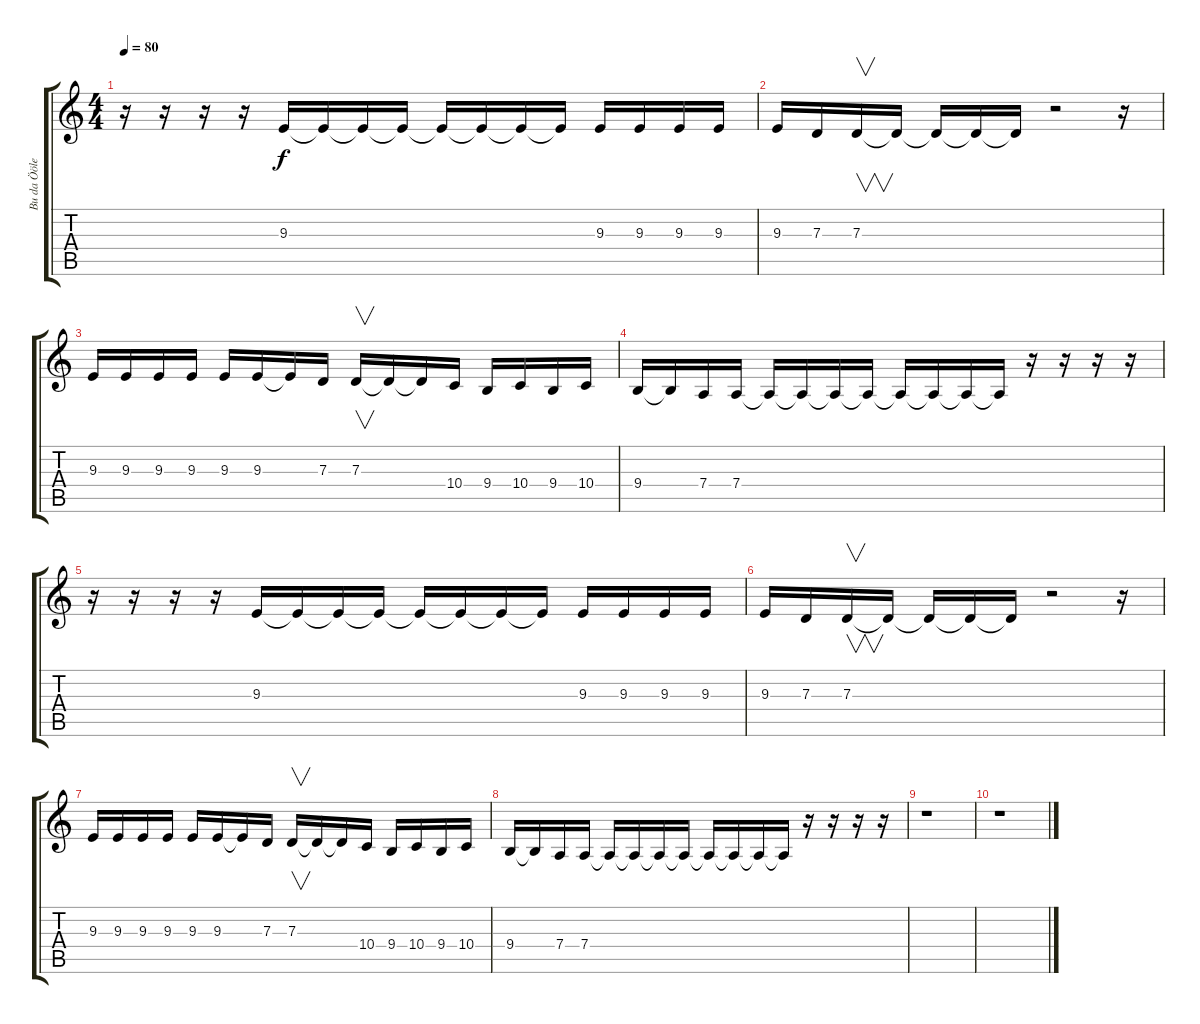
\track ("Bu da Ööle :))" "Bu da Ööle") {instrument synthvoice}
\staff {score tabs}
\tuning (E4 B3 G3 D3 A2 E2) {hide}
\ts (4 4)
\tempo 80
\clef g2
\ks c
r.16{dy f} r.16 r.16 r.16 9.3.16 9.3{t}.16 9.3{t}.16 9.3{t}.16 9.3{t}.16 9.3{t}.16 9.3{t}.16 9.3{t}.16 9.3.16 9.3.16 9.3.16 9.3.16 |
9.3.16 7.3.16 7.3.16{v} 7.3{t}.16 7.3{t}.16 7.3{t}.16 7.3{t}.16 r.2 r.16 |
9.3.16 9.3.16 9.3.16 9.3.16 9.3.16 9.3.16 9.3{t}.16 7.3.16 7.3.16{v} 7.3{t}.16 7.3{t}.16 10.4.16 9.4.16 10.4.16 9.4.16 10.4.16 |
9.4.16 9.4{t}.16 7.4.16 7.4.16 7.4{t}.16 7.4{t}.16 7.4{t}.16 7.4{t}.16 7.4{t}.16 7.4{t}.16 7.4{t}.16 7.4{t}.16 r.16 r.16 r.16 r.16 |
r.16 r.16 r.16 r.16 9.3.16 9.3{t}.16 9.3{t}.16 9.3{t}.16 9.3{t}.16 9.3{t}.16 9.3{t}.16 9.3{t}.16 9.3.16 9.3.16 9.3.16 9.3.16 |
9.3.16 7.3.16 7.3.16{v} 7.3{t}.16 7.3{t}.16 7.3{t}.16 7.3{t}.16 r.2 r.16 |
9.3.16 9.3.16 9.3.16 9.3.16 9.3.16 9.3.16 9.3{t}.16 7.3.16 7.3.16{v} 7.3{t}.16 7.3{t}.16 10.4.16 9.4.16 10.4.16 9.4.16 10.4.16 |
9.4.16 9.4{t}.16 7.4.16 7.4.16 7.4{t}.16 7.4{t}.16 7.4{t}.16 7.4{t}.16 7.4{t}.16 7.4{t}.16 7.4{t}.16 7.4{t}.16 r.16 r.16 r.16 r.16 |
r.1 |
r.1
